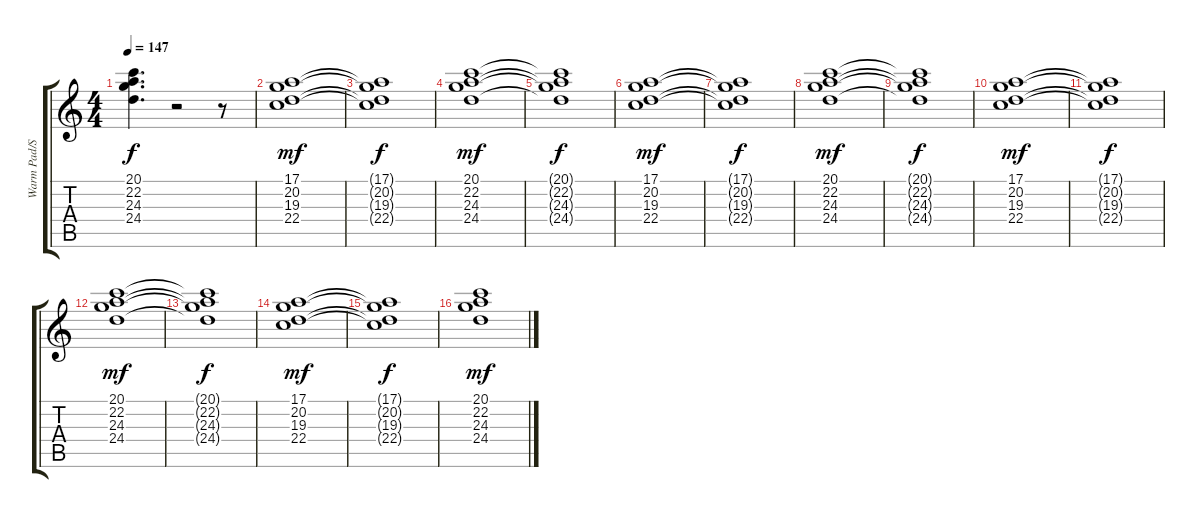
\track ("Warm Pad/Synth Brass 1/Synth Strings 2" "Warm Pad/S") {instrument pad2warm}
\staff {score tabs}
\tuning (E4 B3 G3 D3 A2 E2) {hide}
\ts (4 4)
\tempo 147
\clef g2
\ks c
(20.1{t} 22.2{t} 24.3{t} 24.4{t}).4{d dy f} r.2 r.8 |
(17.1 20.2 19.3 22.4).1{dy mf} |
(17.1{t} 20.2{t} 19.3{t} 22.4{t}).1{dy f} |
(20.1 22.2 24.3 24.4).1{dy mf} |
(20.1{t} 22.2{t} 24.3{t} 24.4{t}).1{dy f} |
(17.1 20.2 19.3 22.4).1{dy mf} |
(17.1{t} 20.2{t} 19.3{t} 22.4{t}).1{dy f} |
(20.1 22.2 24.3 24.4).1{dy mf} |
(20.1{t} 22.2{t} 24.3{t} 24.4{t}).1{dy f} |
(17.1 20.2 19.3 22.4).1{dy mf} |
(17.1{t} 20.2{t} 19.3{t} 22.4{t}).1{dy f} |
(20.1 22.2 24.3 24.4).1{dy mf} |
(20.1{t} 22.2{t} 24.3{t} 24.4{t}).1{dy f} |
(17.1 20.2 19.3 22.4).1{dy mf} |
(17.1{t} 20.2{t} 19.3{t} 22.4{t}).1{dy f} |
(20.1 22.2 24.3 24.4).1{dy mf}
